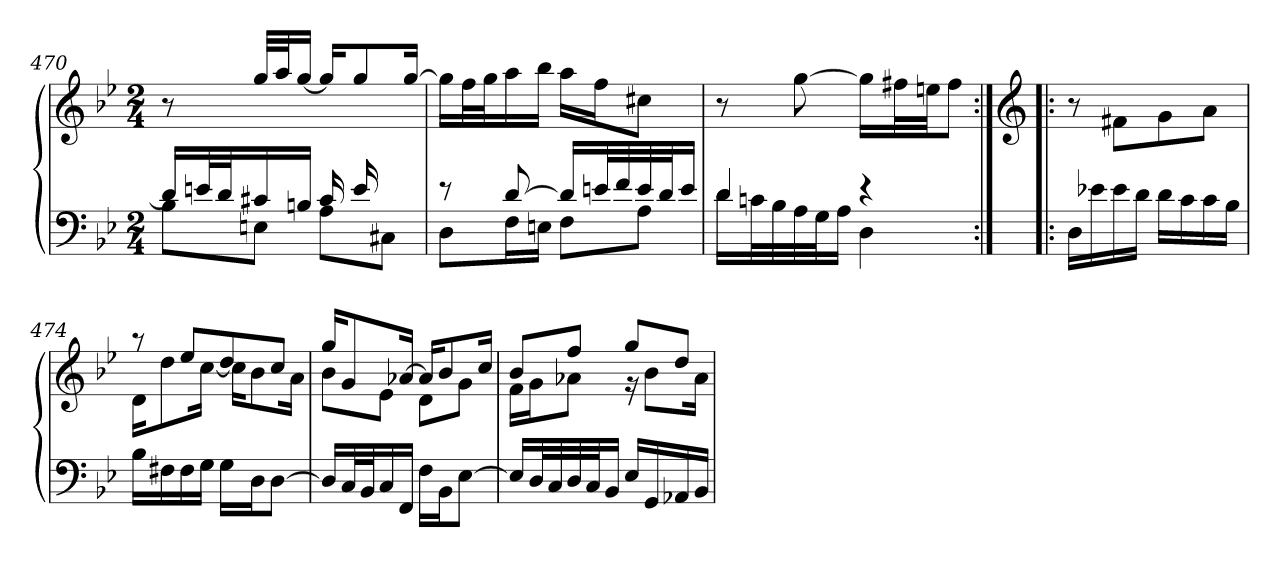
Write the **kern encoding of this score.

**kern	**kern
*part1	*part1
*staff2	*staff1
!!LO:LB:g=z
*clefF4	*clefG2
*k[b-e-]	*k[b-e-]
*B-:	*B-:
*M2/4	*M2/4
=470	=470
*^	*^
16d/LL]	8B-\L	8r	4.ryy
32en/L	.	.	.
32d/J	.	.	.
16c#X/	8En\J	32gg/LLL	.
.	.	32aa/J	.
16Bn/JJ	.	[16gg/JJ	.
16c#/LL	8A\L	16gg/KL]	.
16e/J	.	8gg/	.
8ryy	8C#X\J	.	8a\J
.	.	[16gg/Jk	.
*	*	*v	*v
=471	=471	=471
8r	8D\L	16gg\LL]
.	.	32ff\L
.	.	32gg\J
[8d/	16F\L	16aa\
.	16En\JJ	16bb-\JJ
16d/LL]	8F\L	16aa\LL
32en/L	.	16ff\J
32f/	.	.
32e/	8A\J	8cc#X\J
32d/J	.	.
16e/JJ	.	.
=472	=472	=472
4d/	16d\LL	8r
.	32cn\L	.
.	32B-\	.
.	32A\	[8gg\
.	32G\J	.
.	16A\JJ	.
4r	4D\	16gg\LL]
.	.	32ff#X\L
.	.	32een\JJ
.	.	8ff#\J
*v	*v	*
!!LO:PB:g=z
=473:|!|:	=473:|!|:
*	*clefG2
16D\LL	8r
16e-X\	.
16e-\	8f#X\L
16d\JJ	.
16d\LL	8g\
16c\	.
16c\	8a\J
16B-\JJ	.
=474	=474
*	*^
16B-\LL	8r	16d\KL
16F#X\	.	8dd\
16F#\	8ee-/L	.
16G\JJ	.	[16cc\Jk
16G\LL	8dd/	16cc\KL]
16D\J	.	8b-\
[8D\J	8cc/J	.
.	.	16a\Jk
=475	=475	=475
16D/LL]	16gg/KL	8b-\L
32C/L	8g/	.
32BB-/J	.	.
16C/	.	8e-\J
16FF/JJ	[16a-X/Jk	.
16F\LL	16a-/KL]	8d\L
16BB-\J	8b-/	.
[8E-\J	.	8g\J
.	16cc/Jk	.
=476	=476	=476
16E-/LL]	8b-/L	16f\LL
32D/L	.	16g\J
32C/	.	.
32D/	8ff/J	8a-X\J
32C/J	.	.
16BB-/JJ	.	.
16E-/LL	8gg/L	16r
16GG/	.	8b-\L
16AA-X/	8dd/J	.
16BB-/JJ	.	16a-\Jk
*	*v	*v
=	=
*-	*-
